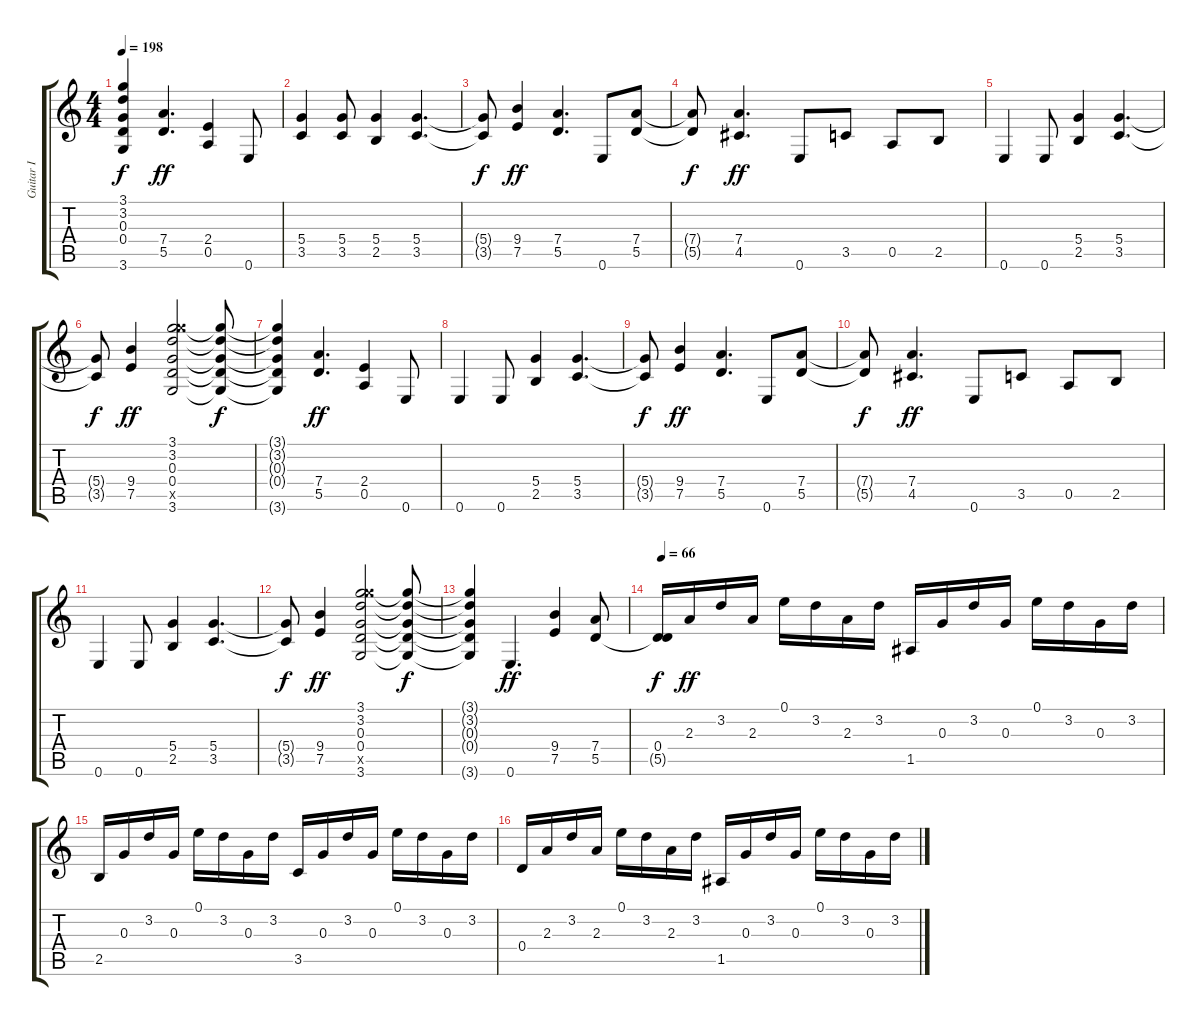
\track ("Guitar I" "Guitar I") {instrument overdrivenguitar}
\staff {score tabs}
\tuning (E4 B3 G3 D3 A2 E2) {hide}
\ts (4 4)
\tempo 198
\clef g2
\ks c
(3.1{t} 3.2{t} 0.3{t} 0.4{t} 3.6{t}).4{dy f} (7.4 5.5).4{d dy ff} (2.4 0.5).4 0.6.8 |
(5.4 3.5).4 (5.4 3.5).8 (5.4 2.5).4 (5.4 3.5).4{d} |
(5.4{t} 3.5{t}).8{dy f} (9.4 7.5).4{dy ff} (7.4 5.5).4{d} 0.6.8 (7.4 5.5).8 |
(7.4{t} 5.5{t}).8{dy f} (7.4 4.5).4{d dy ff} 0.6.8 3.5.8 0.5.8 2.5.8 |
0.6.4 0.6.8 (5.4 2.5).4 (5.4 3.5).4{d} |
(5.4{t} 3.5{t}).8{dy f} (9.4 7.5).4{dy ff} (3.1 3.2 0.3 0.4 22.5{x} 3.6).2 (3.1{t} 3.2{t} 0.3{t} 0.4{t} 3.6{t}).8{dy f} |
(3.1{t} 3.2{t} 0.3{t} 0.4{t} 3.6{t}).4 (7.4 5.5).4{d dy ff} (2.4 0.5).4 0.6.8 |
0.6.4 0.6.8 (5.4 2.5).4 (5.4 3.5).4{d} |
(5.4{t} 3.5{t}).8{dy f} (9.4 7.5).4{dy ff} (7.4 5.5).4{d} 0.6.8 (7.4 5.5).8 |
(7.4{t} 5.5{t}).8{dy f} (7.4 4.5).4{d dy ff} 0.6.8 3.5.8 0.5.8 2.5.8 |
0.6.4 0.6.8 (5.4 2.5).4 (5.4 3.5).4{d} |
(5.4{t} 3.5{t}).8{dy f} (9.4 7.5).4{dy ff} (3.1 3.2 0.3 0.4 22.5{x} 3.6).2 (3.1{t} 3.2{t} 0.3{t} 0.4{t} 3.6{t}).8{dy f} |
(3.1{t} 3.2{t} 0.3{t} 0.4{t} 3.6{t}).4 0.6.4{d dy ff} (9.4 7.5).4 (7.4 5.5).8 |
\tempo 66
(0.4 5.5{t}).16{dy f} 2.3.16{dy ff} 3.2.16 2.3.16 0.1.16 3.2.16 2.3.16 3.2.16 1.5.16 0.3.16 3.2.16 0.3.16 0.1.16 3.2.16 0.3.16 3.2.16 |
2.5.16 0.3.16 3.2.16 0.3.16 0.1.16 3.2.16 0.3.16 3.2.16 3.5.16 0.3.16 3.2.16 0.3.16 0.1.16 3.2.16 0.3.16 3.2.16 |
0.4.16 2.3.16 3.2.16 2.3.16 0.1.16 3.2.16 2.3.16 3.2.16 1.5.16 0.3.16 3.2.16 0.3.16 0.1.16 3.2.16 0.3.16 3.2.16
